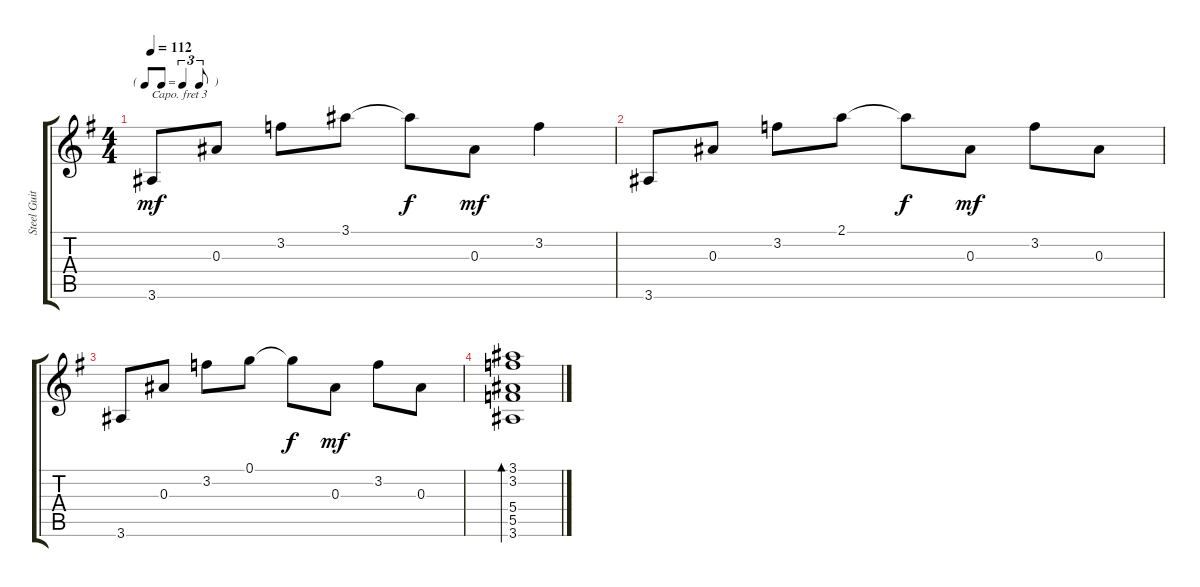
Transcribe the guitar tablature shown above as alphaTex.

\track ("Steel Guitar" "Steel Guit") {instrument acousticguitarsteel}
\staff {score tabs}
\capo 3
\tuning (E4 B3 G3 D3 A2 E2) {hide}
\ts (4 4)
\tf triplet8th
\tempo 112
\clef g2
\ks g
3.6.8{dy mf} 0.3.8 3.2.8 3.1.8 3.1{t}.8{dy f} 0.3.8{dy mf} 3.2.4 |
3.6.8 0.3.8 3.2.8 2.1.8 2.1{t}.8{dy f} 0.3.8{dy mf} 3.2.8 0.3.8 |
3.6.8 0.3.8 3.2.8 0.1.8 0.1{t}.8{dy f} 0.3.8{dy mf} 3.2.8 0.3.8 |
(3.1 3.2 5.4 5.5 3.6).1{bd 480}
